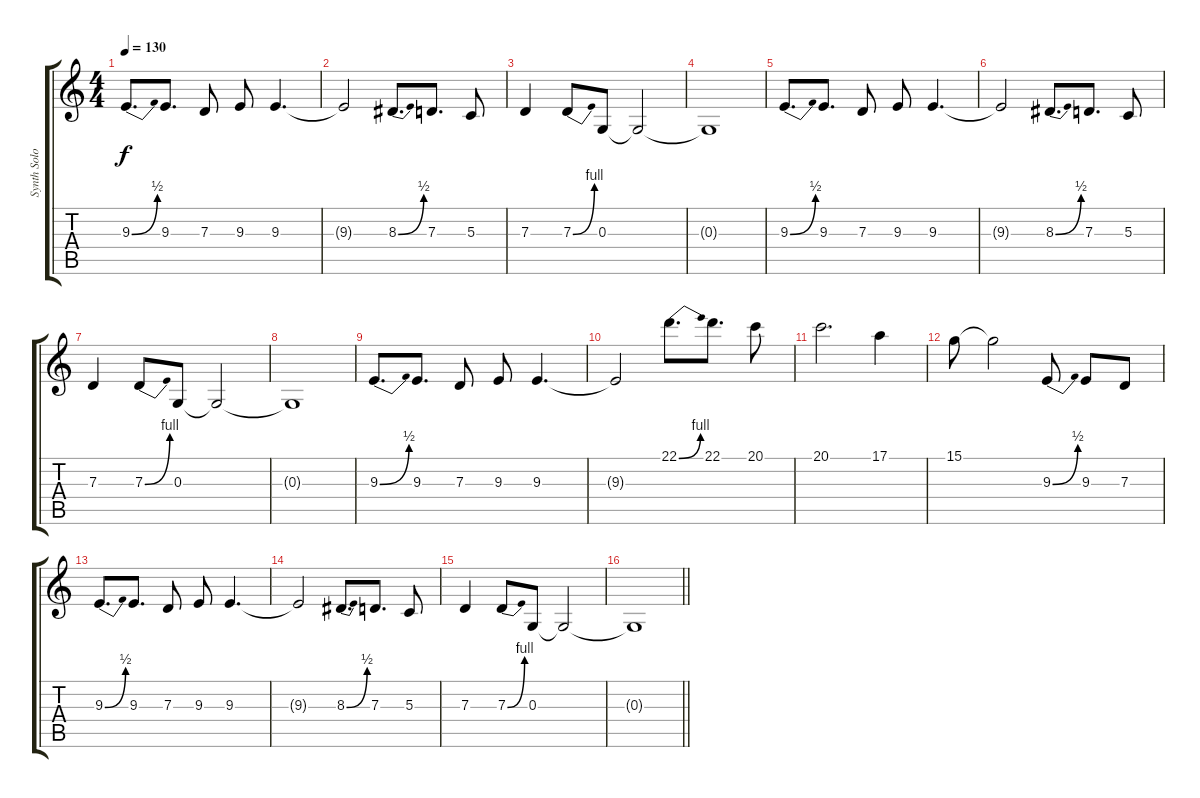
\track ("Synth Solo" "Synth Solo") {instrument synthbrass1}
\staff {score tabs}
\tuning (E4 B3 G3 D3 A2 E2) {hide}
\ts (4 4)
\tempo 130
\clef g2
\ks c
9.3{be (bend 0 0 60 2)}.8{d dy f} 9.3.8{d} 7.3.8 9.3.8 9.3.4{d} |
9.3{t}.2 8.3{be (bend 0 0 60 2)}.8{d} 7.3.8{d} 5.3.8 |
7.3.4 7.3{be (bend 0 0 60 4)}.8 0.3.8 0.3{t}.2 |
0.3{t}.1 |
9.3{be (bend 0 0 60 2)}.8{d} 9.3.8{d} 7.3.8 9.3.8 9.3.4{d} |
9.3{t}.2 8.3{be (bend 0 0 60 2)}.8{d} 7.3.8{d} 5.3.8 |
7.3.4 7.3{be (bend 0 0 60 4)}.8 0.3.8 0.3{t}.2 |
0.3{t}.1 |
9.3{be (bend 0 0 60 2)}.8{d} 9.3.8{d} 7.3.8 9.3.8 9.3.4{d} |
9.3{t}.2 22.1{be (bend 0 0 60 4)}.8{d} 22.1.8{d} 20.1.8 |
20.1.2{d} 17.1.4 |
15.1.8 15.1{t}.2 9.3{be (bend 0 0 60 2)}.8 9.3.8 7.3.8 |
9.3{be (bend 0 0 60 2)}.8{d} 9.3.8{d} 7.3.8 9.3.8 9.3.4{d} |
9.3{t}.2 8.3{be (bend 0 0 60 2)}.8{d} 7.3.8{d} 5.3.8 |
7.3.4 7.3{be (bend 0 0 60 4)}.8 0.3.8 0.3{t}.2 |
\barLineRight lightlight
0.3{t}.1
